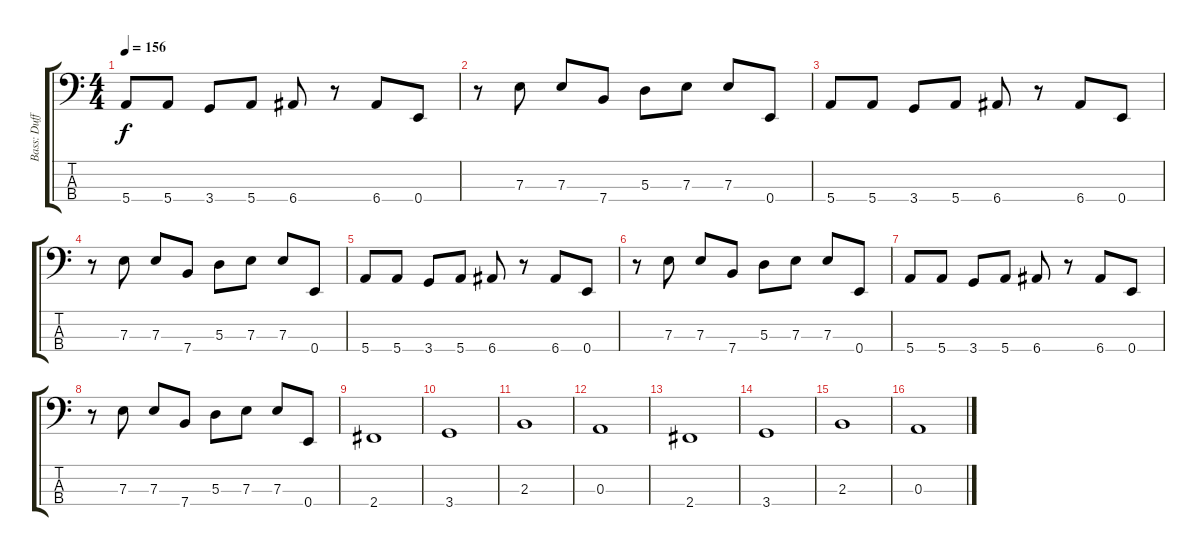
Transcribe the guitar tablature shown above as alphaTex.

\track ("Bass: Duff" "Bass: Duff") {instrument electricbassfinger}
\staff {score tabs}
\tuning (G2 D2 A1 E1) {hide}
\ts (4 4)
\tempo 156
\clef f4
\ks c
5.4.8{dy f} 5.4.8 3.4.8 5.4.8 6.4.8 r.8 6.4.8 0.4.8 |
r.8 7.3.8 7.3.8 7.4.8 5.3.8 7.3.8 7.3.8 0.4.8 |
5.4.8 5.4.8 3.4.8 5.4.8 6.4.8 r.8 6.4.8 0.4.8 |
r.8 7.3.8 7.3.8 7.4.8 5.3.8 7.3.8 7.3.8 0.4.8 |
5.4.8 5.4.8 3.4.8 5.4.8 6.4.8 r.8 6.4.8 0.4.8 |
r.8 7.3.8 7.3.8 7.4.8 5.3.8 7.3.8 7.3.8 0.4.8 |
5.4.8 5.4.8 3.4.8 5.4.8 6.4.8 r.8 6.4.8 0.4.8 |
r.8 7.3.8 7.3.8 7.4.8 5.3.8 7.3.8 7.3.8 0.4.8 |
2.4.1 |
3.4.1 |
2.3.1 |
0.3.1 |
2.4.1 |
3.4.1 |
2.3.1 |
0.3.1
